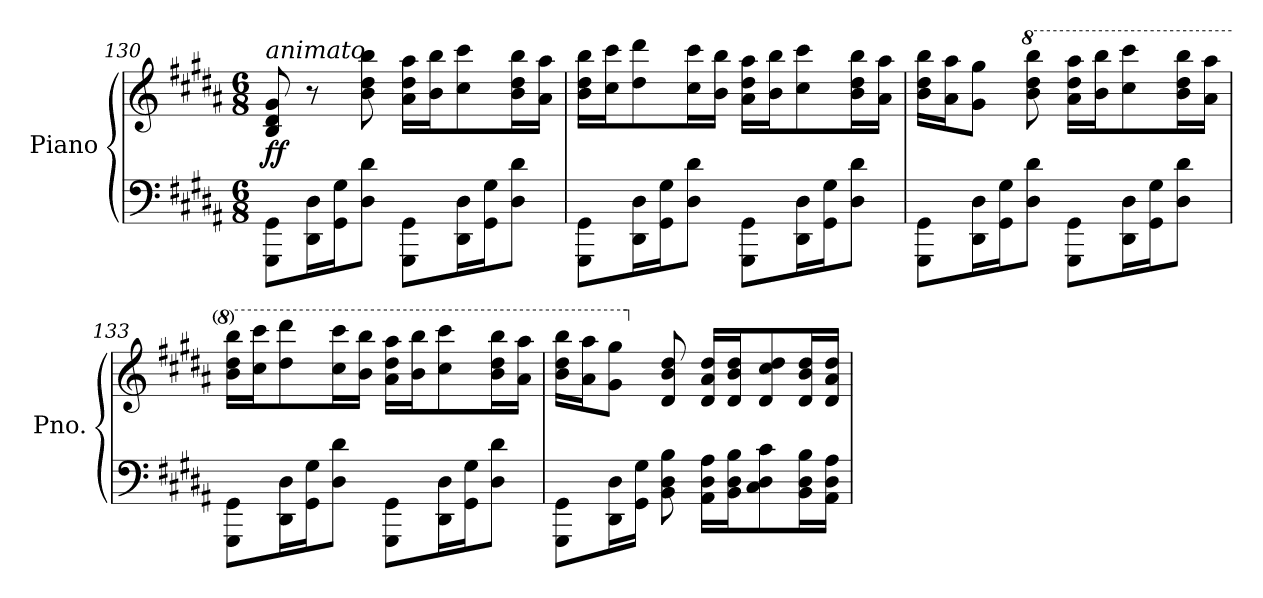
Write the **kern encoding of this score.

**kern	**kern	**dynam
*part1	*part1	*part1
*staff2	*staff1	*staff1/2
*I"Piano	*	*
*I'Pno.	*	*
*clefF4	*clefG2	*
*k[f#c#g#d#a#]	*k[f#c#g#d#a#]	*
*M6/8	*M6/8	*
=130	=130	=130
!	!LO:TX:a:i:t=animato	!
!	!	!LO:DY:b
8GGG#\ 8GG#\L	8B/ 8d#/ 8g#/	ff
16DD#\ 16D#\L	8r	.
16GG#\ 16G#\J	.	.
8D#\ 8d#\J	8b\ 8dd#\ 8bb\	.
8GGG#\ 8GG#\L	16a#\ 16dd#\ 16aa#\LL	.
.	16b\ 16bb\J	.
16DD#\ 16D#\L	8cc#\ 8ccc#\	.
16GG#\ 16G#\J	.	.
8D#\ 8d#\J	16b\ 16dd#\ 16bb\L	.
.	16a#\ 16aa#\JJ	.
=131	=131	=131
8GGG#\ 8GG#\L	16b\ 16dd#\ 16bb\LL	.
.	16cc#\ 16ccc#\J	.
16DD#\ 16D#\L	8dd#\ 8ddd#\	.
16GG#\ 16G#\J	.	.
8D#\ 8d#\J	16cc#\ 16ccc#\L	.
.	16b\ 16bb\JJ	.
8GGG#\ 8GG#\L	16a#\ 16dd#\ 16aa#\LL	.
.	16b\ 16bb\J	.
16DD#\ 16D#\L	8cc#\ 8ccc#\	.
16GG#\ 16G#\J	.	.
8D#\ 8d#\J	16b\ 16dd#\ 16bb\L	.
.	16a#\ 16aa#\JJ	.
!!LO:LB:g=z
=132	=132	=132
8GGG#\ 8GG#\L	16b\ 16dd#\ 16bb\LL	.
.	16a#\ 16aa#\J	.
16DD#\ 16D#\L	8g#\ 8gg#\J	.
16GG#\ 16G#\J	.	.
*	*8va	*
8D#\ 8d#\J	8bb\ 8ddd#\ 8bbb\	.
8GGG#\ 8GG#\L	16aa#\ 16ddd#\ 16aaa#\LL	.
.	16bb\ 16bbb\J	.
16DD#\ 16D#\L	8ccc#\ 8cccc#\	.
16GG#\ 16G#\J	.	.
8D#\ 8d#\J	16bb\ 16ddd#\ 16bbb\L	.
.	16aa#\ 16aaa#\JJ	.
=133	=133	=133
8GGG#\ 8GG#\L	16bb\ 16ddd#\ 16bbb\LL	.
.	16ccc#\ 16cccc#\J	.
16DD#\ 16D#\L	8ddd#\ 8dddd#\	.
16GG#\ 16G#\J	.	.
8D#\ 8d#\J	16ccc#\ 16cccc#\L	.
.	16bb\ 16bbb\JJ	.
8GGG#\ 8GG#\L	16aa#\ 16ddd#\ 16aaa#\LL	.
.	16bb\ 16bbb\J	.
16DD#\ 16D#\L	8ccc#\ 8cccc#\	.
16GG#\ 16G#\J	.	.
8D#\ 8d#\J	16bb\ 16ddd#\ 16bbb\L	.
.	16aa#\ 16aaa#\JJ	.
=134	=134	=134
8GGG#\ 8GG#\L	16bb\ 16ddd#\ 16bbb\LL	.
.	16aa#\ 16aaa#\J	.
16DD#\ 16D#\L	8gg#\ 8ggg#\J	.
16GG#\ 16G#\JJ	.	.
*	*X8va	*
8BB\ 8D#\ 8B\	8d#/ 8b/ 8dd#/	.
16AA#\ 16D#\ 16A#\LL	16d#/ 16a#/ 16dd#/LL	.
16BB\ 16D#\ 16B\J	16d#/ 16b/ 16dd#/J	.
8C#\ 8D#\ 8c#\	8d#/ 8cc#/ 8dd#/	.
16BB\ 16D#\ 16B\L	16d#/ 16b/ 16dd#/L	.
16AA#\ 16D#\ 16A#\JJ	16d#/ 16a#/ 16dd#/JJ	.
=	=	=
*-	*-	*-
